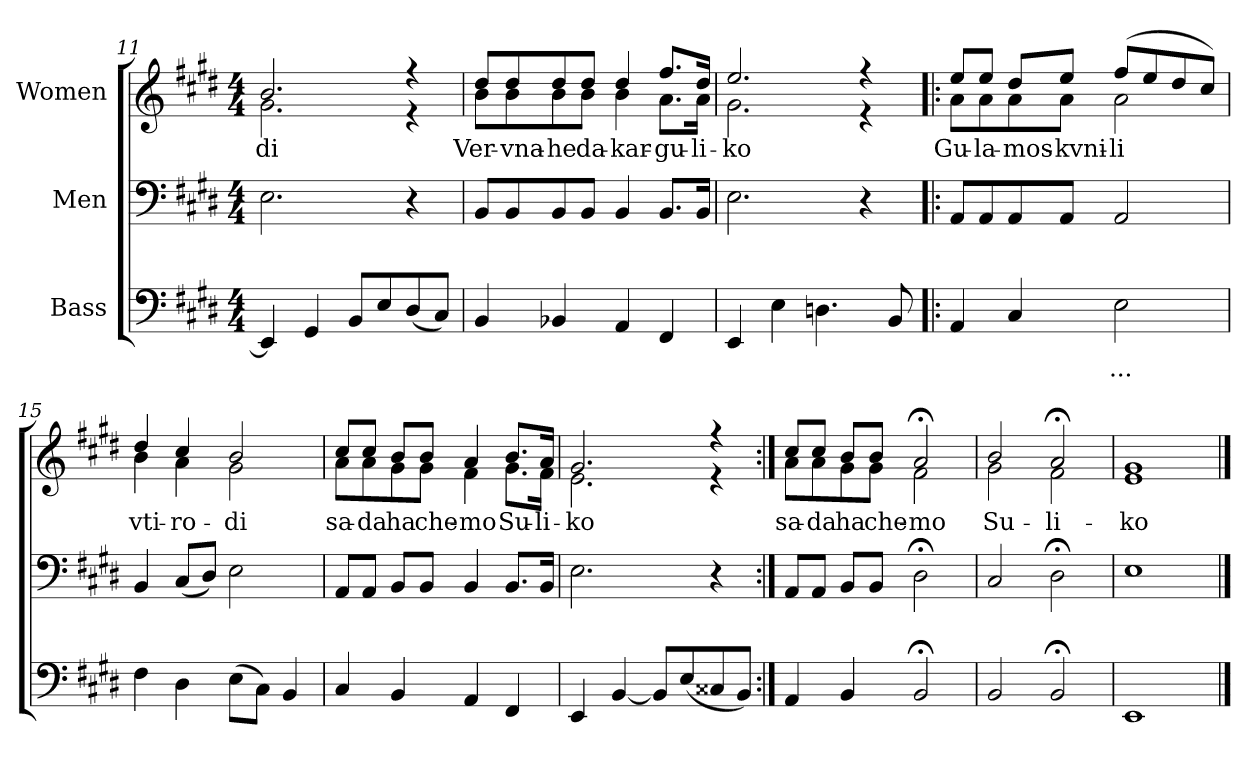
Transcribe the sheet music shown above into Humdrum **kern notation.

**kern	**text	**kern	**kern	**text
*part3	*part3	*part2	*part1	*part1
*staff3	*staff3	*staff2	*staff1	*staff1
*I"Bass	*	*I"Men	*I"Women	*
*clefF4	*	*clefF4	*clefG2	*
*k[f#c#g#d#]	*	*k[f#c#g#d#]	*k[f#c#g#d#]	*
*M4/4	*	*M4/4	*M4/4	*
=11	=11	=11	=11	=11
!	!	!	!	!LO:LY:b
*	*	*	*^	*
4EE/]	.	2.E\	2.b/	2.g#\	-di
4GG#/	.	.	.	.	.
8BB/L	.	.	.	.	.
8E/	.	.	.	.	.
(<8D#/	.	4r	4r	4r	.
8C#/J)	.	.	.	.	.
=12	=12	=12	=12	=12	=12
!	!	!	!	!	!LO:LY:b
4BB/	.	8BB/L	8dd#/L	8b\L	Ver-
!	!	!	!	!	!LO:LY:b
.	.	8BB/	8dd#/	8b\	-vna-
!	!	!	!	!	!LO:LY:b
4BB-X/	.	8BB/	8dd#/	8b\	-he
!	!	!	!	!	!LO:LY:b
.	.	8BB/J	8dd#/J	8b\J	da-
!	!	!	!	!	!LO:LY:b
4AA/	.	4BB/	4dd#/	4b\	-kar-
!	!	!	!	!	!LO:LY:b
4FF#/	.	8.BB/L	8.ff#/L	8.a\L	-gu-
!	!	!	!	!	!LO:LY:b
.	.	16BB/Jk	16dd#/Jk	16a\Jk	-li-
=13	=13	=13	=13	=13	=13
!	!	!	!	!	!LO:LY:b
4EE/	.	2.E\	2.ee/	2.g#\	-ko
4E\	.	.	.	.	.
4.Dn\	.	.	.	.	.
.	.	4r	4r	4r	.
8BB/	.	.	.	.	.
=14!|:	=14!|:	=14!|:	=14!|:	=14!|:	=14!|:
!	!	!	!	!	!LO:LY:b
4AA/	.	8AA/L	8ee/L	8a\L	Gu-
!	!	!	!	!	!LO:LY:b
.	.	8AA/	8ee/J	8a\	-la-
!	!	!	!	!	!LO:LY:b
4C#/	.	8AA/	8dd#/L	8a\	-mos-
!	!	!	!	!	!LO:LY:b
.	.	8AA/J	8ee/J	8a\J	-kvni-
!	!LO:LY:b	!	!	!	!LO:LY:b
2E\	...	2AA/	(>8ff#/L	2a\	-li
.	.	.	8ee/	.	.
.	.	.	8dd#/	.	.
.	.	.	8cc#/J)	.	.
!!LO:LB:g=z	!!
=15	=15	=15	=15	=15	=15
!	!	!	!	!	!LO:LY:b
4F#\	.	4BB/	4dd#/	4b\	vti-
!	!	!	!	!	!LO:LY:b
4D#\	.	(<8C#/L	4cc#/	4a\	-ro-
.	.	8D#/J)	.	.	.
!	!	!	!	!	!LO:LY:b
(>8E\L	.	2E\	2b/	2g#\	-di
8C#\J)	.	.	.	.	.
4BB/	.	.	.	.	.
=16	=16	=16	=16	=16	=16
!	!	!	!	!	!LO:LY:b
4C#/	.	8AA/L	8cc#/L	8a\L	sa-
!	!	!	!	!	!LO:LY:b
.	.	8AA/J	8cc#/J	8a\	-da
!	!	!	!	!	!LO:LY:b
4BB/	.	8BB/L	8b/L	8g#\	ha
!	!	!	!	!	!LO:LY:b
.	.	8BB/J	8b/J	8g#\J	che-
!	!	!	!	!	!LO:LY:b
4AA/	.	4BB/	4a/	4f#\	-mo
!	!	!	!	!	!LO:LY:b
4FF#/	.	8.BB/L	8.b/L	8.g#\L	Su-
!	!	!	!	!	!LO:LY:b
.	.	16BB/Jk	16a/Jk	16f#\Jk	-li-
=17	=17	=17	=17	=17	=17
!	!	!	!	!	!LO:LY:b
4EE/	.	2.E\	2.g#/	2.e\	-ko
[4BB/	.	.	.	.	.
8BB/L]	.	.	.	.	.
(<8E/	.	.	.	.	.
8C##X/	.	4r	4r	4r	.
8BB/J)	.	.	.	.	.
=18:|!	=18:|!	=18:|!	=18:|!	=18:|!	=18:|!
!	!	!	!	!	!LO:LY:b
4AA/	.	8AA/L	8cc#/L	8a\L	sa-
!	!	!	!	!	!LO:LY:b
.	.	8AA/J	8cc#/J	8a\	-da
!	!	!	!	!	!LO:LY:b
4BB/	.	8BB/L	8b/L	8g#\	ha
!	!	!	!	!	!LO:LY:b
.	.	8BB/J	8b/J	8g#\J	che-
!	!	!	!	!	!LO:LY:b
2BB;</	.	2D#;<\	2a;</	2f#\	-mo
=19	=19	=19	=19	=19	=19
!	!	!	!	!	!LO:LY:b
2BB/	.	2C#/	2b/	2g#\	Su-
!	!	!	!	!	!LO:LY:b
2BB;</	.	2D#;<\	2a;</	2f#\	-li-
=20	=20	=20	=20	=20	=20
!	!	!	!	!	!LO:LY:b
1EE	.	1E	1g#	1e	-ko
*	*	*	*v	*v	*
==	==	==	==	==
*-	*-	*-	*-	*-
